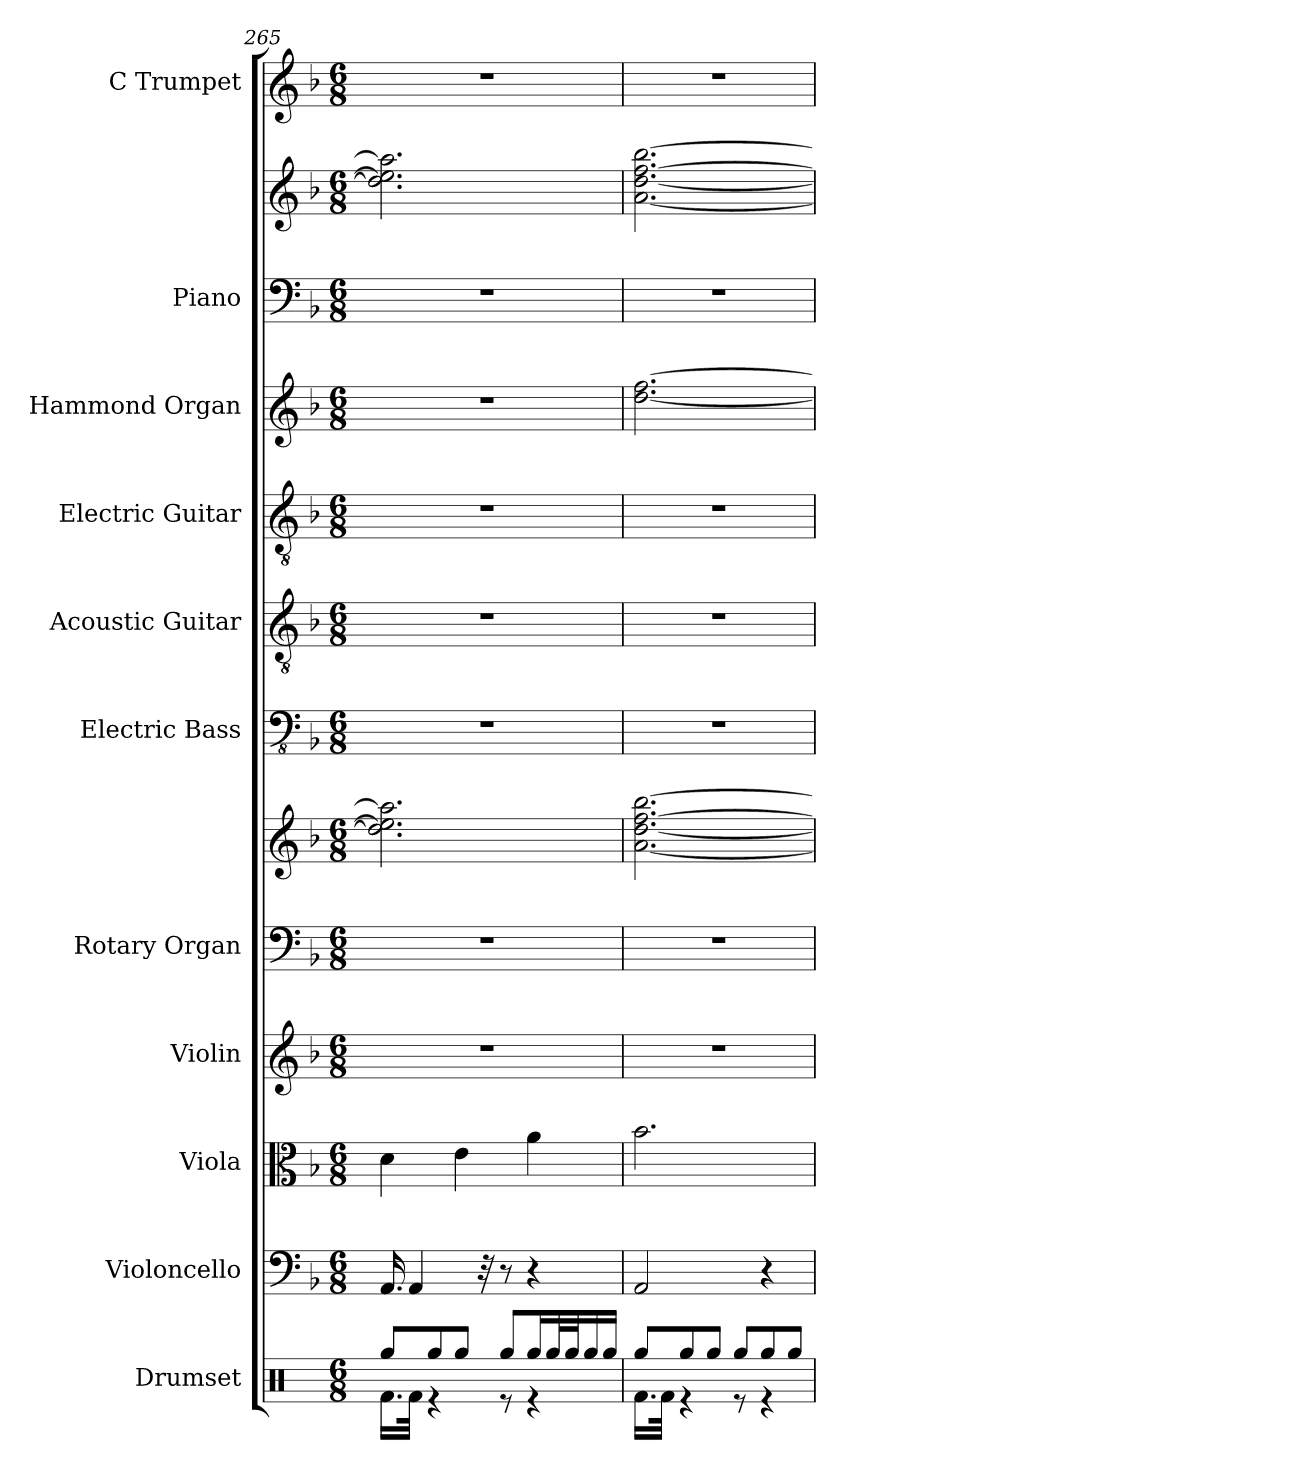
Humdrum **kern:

**kern	**kern	**kern	**kern	**kern	**kern	**kern	**kern	**kern	**kern	**kern	**kern	**kern
*part11	*part10	*part9	*part8	*part7	*part7	*part6	*part5	*part4	*part3	*part2	*part2	*part1
*staff13	*staff12	*staff11	*staff10	*staff9	*staff8	*staff7	*staff6	*staff5	*staff4	*staff3	*staff2	*staff1
*I"Drumset	*I"Violoncello	*I"Viola	*I"Violin	*I"Rotary Organ	*	*I"Electric Bass	*I"Acoustic Guitar	*I"Electric Guitar	*I"Hammond Organ	*I"Piano	*	*I"C Trumpet
*I'Drs.	*I'Vc.	*I'Vla.	*I'Vln.	*I'Rot. Org.	*	*I'El. B.	*I'Guit.	*I'El. Guit.	*I'Hm. Org.	*I'Pno.	*	*I'C Tpt.
*clefX	*clefF4	*clefC3	*clefG2	*clefF4	*clefG2	*clefFv4	*clefGv2	*clefGv2	*clefG2	*clefF4	*clefG2	*clefG2
*k[]	*k[b-]	*k[b-]	*k[b-]	*k[b-]	*k[b-]	*k[b-]	*k[b-]	*k[b-]	*k[b-]	*k[b-]	*k[b-]	*k[b-]
*M6/8	*M6/8	*M6/8	*M6/8	*M6/8	*M6/8	*M6/8	*M6/8	*M6/8	*M6/8	*M6/8	*M6/8	*M6/8
=265	=265	=265	=265	=265	=265	=265	=265	=265	=265	=265	=265	=265
*^	*	*	*	*	*	*	*	*	*	*	*	*
8Rgg/L	16.Rf\LL	16.AA/	4d\	2.r	2.r	2.dd\] 2.ee\] 2.aa\]	2.r	2.r	2.r	2.r	2.r	2.dd\] 2.ee\] 2.aa\]	2.r
.	32Rf\JJk	4AA/	.	.	.	.	.	.	.	.	.	.	.
8Rgg/	4r	.	.	.	.	.	.	.	.	.	.	.	.
8Rgg/J	.	.	4e\	.	.	.	.	.	.	.	.	.	.
.	.	32r	.	.	.	.	.	.	.	.	.	.	.
8Rgg/L	8r	8r	.	.	.	.	.	.	.	.	.	.	.
16Rgg/L	4r	4r	4a\	.	.	.	.	.	.	.	.	.	.
32Rgg/L	.	.	.	.	.	.	.	.	.	.	.	.	.
32Rgg/J	.	.	.	.	.	.	.	.	.	.	.	.	.
16Rgg/	.	.	.	.	.	.	.	.	.	.	.	.	.
16Rgg/JJ	.	.	.	.	.	.	.	.	.	.	.	.	.
=266	=266	=266	=266	=266	=266	=266	=266	=266	=266	=266	=266	=266	=266
8Rgg/L	16.Rf\LL	2AA/	2.b-\	2.r	2.r	[2.a\ [2.dd\ [2.ff\ [2.bb-\	2.r	2.r	2.r	[2.dd\ [2.ff\	2.r	[2.a\ [2.dd\ [2.ff\ [2.bb-\	2.r
.	32Rf\JJk	.	.	.	.	.	.	.	.	.	.	.	.
8Rgg/	4r	.	.	.	.	.	.	.	.	.	.	.	.
8Rgg/J	.	.	.	.	.	.	.	.	.	.	.	.	.
8Rgg/L	8r	.	.	.	.	.	.	.	.	.	.	.	.
8Rgg/	4r	4r	.	.	.	.	.	.	.	.	.	.	.
8Rgg/J	.	.	.	.	.	.	.	.	.	.	.	.	.
*v	*v	*	*	*	*	*	*	*	*	*	*	*	*
=	=	=	=	=	=	=	=	=	=	=	=	=
*-	*-	*-	*-	*-	*-	*-	*-	*-	*-	*-	*-	*-
